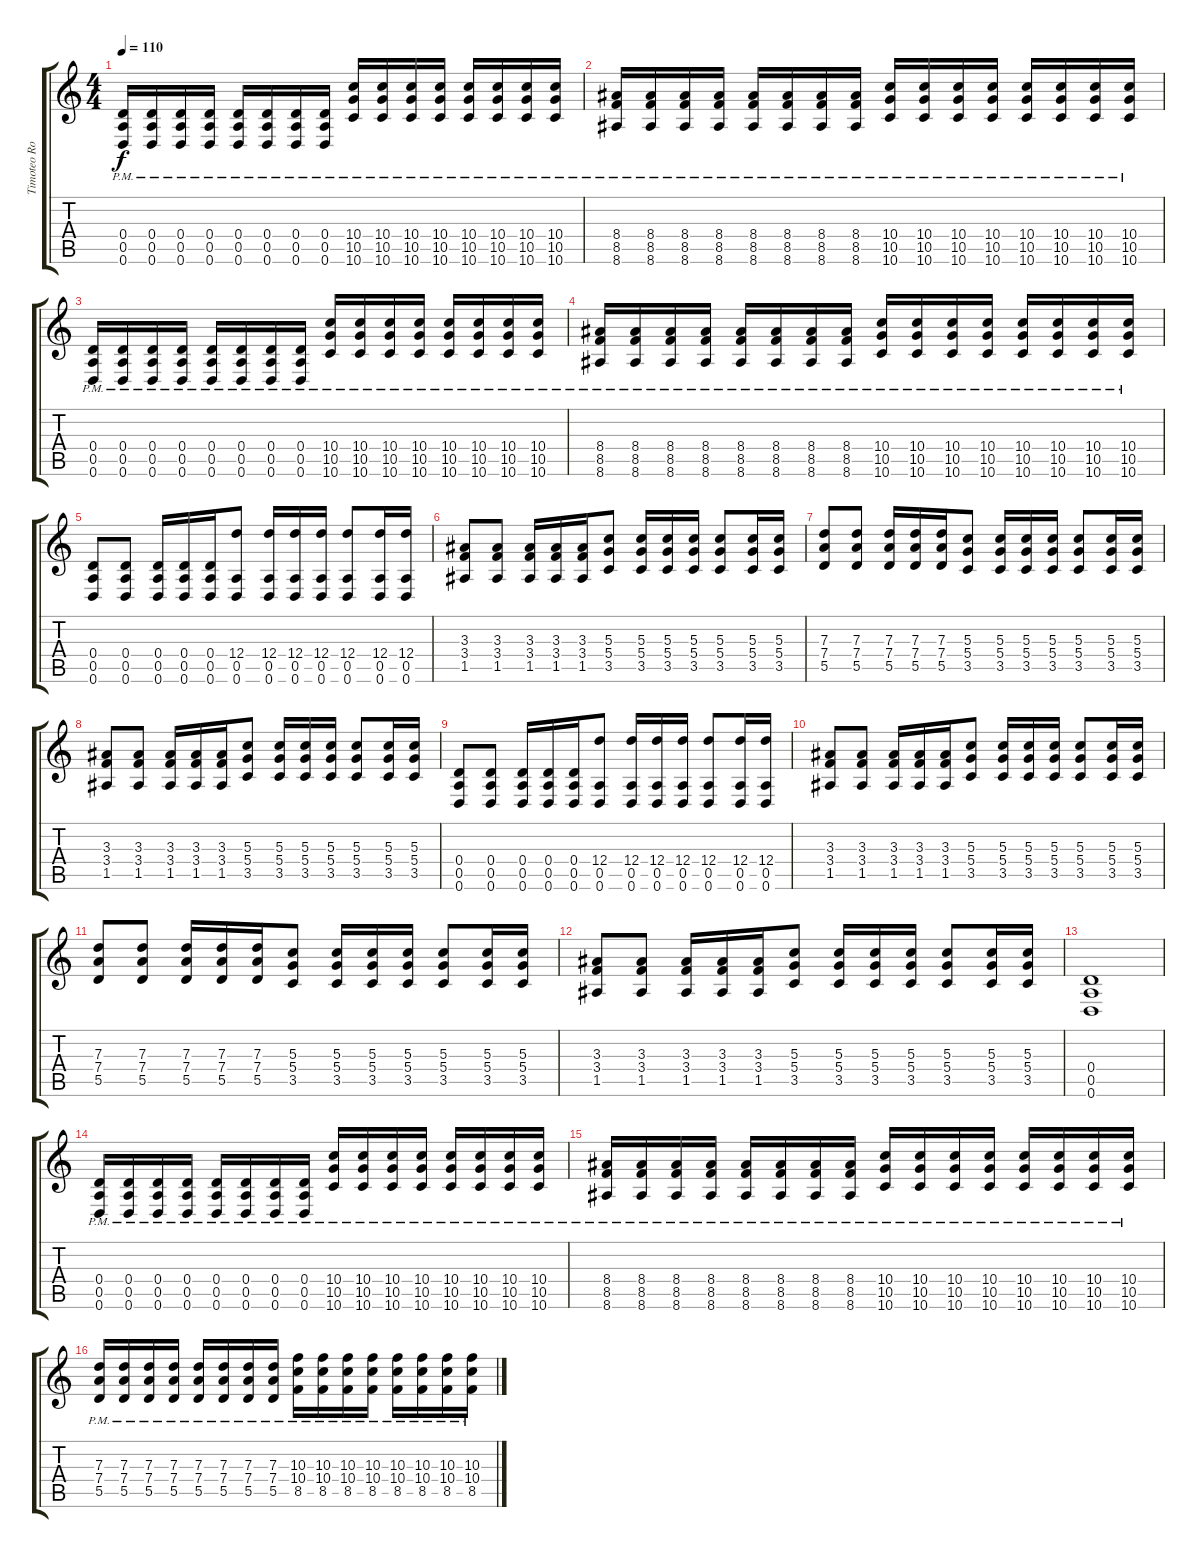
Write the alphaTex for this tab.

\track ("Timoteo Rosales-Guitar" "Timoteo Ro") {instrument overdrivenguitar}
\staff {score tabs}
\tuning (E4 B3 G3 D3 A2 D2) {hide}
\ts (4 4)
\tempo 110
\clef g2
\ks c
(0.4{pm} 0.5{pm} 0.6{pm}).16{dy f instrument overdrivenguitar} (0.4{pm} 0.5{pm} 0.6{pm}).16 (0.4{pm} 0.5{pm} 0.6{pm}).16 (0.4{pm} 0.5{pm} 0.6{pm}).16 (0.4{pm} 0.5{pm} 0.6{pm}).16 (0.4{pm} 0.5{pm} 0.6{pm}).16 (0.4{pm} 0.5{pm} 0.6{pm}).16 (0.4{pm} 0.5{pm} 0.6{pm}).16 (10.4{pm} 10.5{pm} 10.6{pm}).16 (10.4{pm} 10.5{pm} 10.6{pm}).16 (10.4{pm} 10.5{pm} 10.6{pm}).16 (10.4{pm} 10.5{pm} 10.6{pm}).16 (10.4{pm} 10.5{pm} 10.6{pm}).16 (10.4{pm} 10.5{pm} 10.6{pm}).16 (10.4{pm} 10.5{pm} 10.6{pm}).16 (10.4{pm} 10.5{pm} 10.6{pm}).16 |
(8.4{pm} 8.5{pm} 8.6{pm}).16 (8.4{pm} 8.5{pm} 8.6{pm}).16 (8.4{pm} 8.5{pm} 8.6{pm}).16 (8.4{pm} 8.5{pm} 8.6{pm}).16 (8.4{pm} 8.5{pm} 8.6{pm}).16 (8.4{pm} 8.5{pm} 8.6{pm}).16 (8.4{pm} 8.5{pm} 8.6{pm}).16 (8.4{pm} 8.5{pm} 8.6{pm}).16 (10.4{pm} 10.5{pm} 10.6{pm}).16 (10.4{pm} 10.5{pm} 10.6{pm}).16 (10.4{pm} 10.5{pm} 10.6{pm}).16 (10.4{pm} 10.5{pm} 10.6{pm}).16 (10.4{pm} 10.5{pm} 10.6{pm}).16 (10.4{pm} 10.5{pm} 10.6{pm}).16 (10.4{pm} 10.5{pm} 10.6{pm}).16 (10.4{pm} 10.5{pm} 10.6{pm}).16 |
(0.4{pm} 0.5{pm} 0.6{pm}).16 (0.4{pm} 0.5{pm} 0.6{pm}).16 (0.4{pm} 0.5{pm} 0.6{pm}).16 (0.4{pm} 0.5{pm} 0.6{pm}).16 (0.4{pm} 0.5{pm} 0.6{pm}).16 (0.4{pm} 0.5{pm} 0.6{pm}).16 (0.4{pm} 0.5{pm} 0.6{pm}).16 (0.4{pm} 0.5{pm} 0.6{pm}).16 (10.4{pm} 10.5{pm} 10.6{pm}).16 (10.4{pm} 10.5{pm} 10.6{pm}).16 (10.4{pm} 10.5{pm} 10.6{pm}).16 (10.4{pm} 10.5{pm} 10.6{pm}).16 (10.4{pm} 10.5{pm} 10.6{pm}).16 (10.4{pm} 10.5{pm} 10.6{pm}).16 (10.4{pm} 10.5{pm} 10.6{pm}).16 (10.4{pm} 10.5{pm} 10.6{pm}).16 |
(8.4{pm} 8.5{pm} 8.6{pm}).16 (8.4{pm} 8.5{pm} 8.6{pm}).16 (8.4{pm} 8.5{pm} 8.6{pm}).16 (8.4{pm} 8.5{pm} 8.6{pm}).16 (8.4{pm} 8.5{pm} 8.6{pm}).16 (8.4{pm} 8.5{pm} 8.6{pm}).16 (8.4{pm} 8.5{pm} 8.6{pm}).16 (8.4{pm} 8.5{pm} 8.6{pm}).16 (10.4{pm} 10.5{pm} 10.6{pm}).16 (10.4{pm} 10.5{pm} 10.6{pm}).16 (10.4{pm} 10.5{pm} 10.6{pm}).16 (10.4{pm} 10.5{pm} 10.6{pm}).16 (10.4{pm} 10.5{pm} 10.6{pm}).16 (10.4{pm} 10.5{pm} 10.6{pm}).16 (10.4{pm} 10.5{pm} 10.6{pm}).16 (10.4{pm} 10.5{pm} 10.6{pm}).16 |
(0.4 0.5 0.6).8 (0.4 0.5 0.6).8 (0.4 0.5 0.6).16 (0.4 0.5 0.6).16 (0.4 0.5 0.6).16 (12.4 0.5 0.6).8 (12.4 0.5 0.6).16 (12.4 0.5 0.6).16 (12.4 0.5 0.6).16 (12.4 0.5 0.6).8 (12.4 0.5 0.6).16 (12.4 0.5 0.6).16 |
(3.3 3.4 1.5).8 (3.3 3.4 1.5).8 (3.3 3.4 1.5).16 (3.3 3.4 1.5).16 (3.3 3.4 1.5).16 (5.3 5.4 3.5).8 (5.3 5.4 3.5).16 (5.3 5.4 3.5).16 (5.3 5.4 3.5).16 (5.3 5.4 3.5).8 (5.3 5.4 3.5).16 (5.3 5.4 3.5).16 |
(7.3 7.4 5.5).8 (7.3 7.4 5.5).8 (7.3 7.4 5.5).16 (7.3 7.4 5.5).16 (7.3 7.4 5.5).16 (5.3 5.4 3.5).8 (5.3 5.4 3.5).16 (5.3 5.4 3.5).16 (5.3 5.4 3.5).16 (5.3 5.4 3.5).8 (5.3 5.4 3.5).16 (5.3 5.4 3.5).16 |
(3.3 3.4 1.5).8 (3.3 3.4 1.5).8 (3.3 3.4 1.5).16 (3.3 3.4 1.5).16 (3.3 3.4 1.5).16 (5.3 5.4 3.5).8 (5.3 5.4 3.5).16 (5.3 5.4 3.5).16 (5.3 5.4 3.5).16 (5.3 5.4 3.5).8 (5.3 5.4 3.5).16 (5.3 5.4 3.5).16 |
(0.4 0.5 0.6).8 (0.4 0.5 0.6).8 (0.4 0.5 0.6).16 (0.4 0.5 0.6).16 (0.4 0.5 0.6).16 (12.4 0.5 0.6).8 (12.4 0.5 0.6).16 (12.4 0.5 0.6).16 (12.4 0.5 0.6).16 (12.4 0.5 0.6).8 (12.4 0.5 0.6).16 (12.4 0.5 0.6).16 |
(3.3 3.4 1.5).8 (3.3 3.4 1.5).8 (3.3 3.4 1.5).16 (3.3 3.4 1.5).16 (3.3 3.4 1.5).16 (5.3 5.4 3.5).8 (5.3 5.4 3.5).16 (5.3 5.4 3.5).16 (5.3 5.4 3.5).16 (5.3 5.4 3.5).8 (5.3 5.4 3.5).16 (5.3 5.4 3.5).16 |
(7.3 7.4 5.5).8 (7.3 7.4 5.5).8 (7.3 7.4 5.5).16 (7.3 7.4 5.5).16 (7.3 7.4 5.5).16 (5.3 5.4 3.5).8 (5.3 5.4 3.5).16 (5.3 5.4 3.5).16 (5.3 5.4 3.5).16 (5.3 5.4 3.5).8 (5.3 5.4 3.5).16 (5.3 5.4 3.5).16 |
(3.3 3.4 1.5).8 (3.3 3.4 1.5).8 (3.3 3.4 1.5).16 (3.3 3.4 1.5).16 (3.3 3.4 1.5).16 (5.3 5.4 3.5).8 (5.3 5.4 3.5).16 (5.3 5.4 3.5).16 (5.3 5.4 3.5).16 (5.3 5.4 3.5).8 (5.3 5.4 3.5).16 (5.3 5.4 3.5).16 |
(0.4 0.5 0.6).1 |
(0.4{pm} 0.5{pm} 0.6{pm}).16{instrument overdrivenguitar} (0.4{pm} 0.5{pm} 0.6{pm}).16 (0.4{pm} 0.5{pm} 0.6{pm}).16 (0.4{pm} 0.5{pm} 0.6{pm}).16 (0.4{pm} 0.5{pm} 0.6{pm}).16 (0.4{pm} 0.5{pm} 0.6{pm}).16 (0.4{pm} 0.5{pm} 0.6{pm}).16 (0.4{pm} 0.5{pm} 0.6{pm}).16 (10.4{pm} 10.5{pm} 10.6{pm}).16 (10.4{pm} 10.5{pm} 10.6{pm}).16 (10.4{pm} 10.5{pm} 10.6{pm}).16 (10.4{pm} 10.5{pm} 10.6{pm}).16 (10.4{pm} 10.5{pm} 10.6{pm}).16 (10.4{pm} 10.5{pm} 10.6{pm}).16 (10.4{pm} 10.5{pm} 10.6{pm}).16 (10.4{pm} 10.5{pm} 10.6{pm}).16 |
(8.4{pm} 8.5{pm} 8.6{pm}).16 (8.4{pm} 8.5{pm} 8.6{pm}).16 (8.4{pm} 8.5{pm} 8.6{pm}).16 (8.4{pm} 8.5{pm} 8.6{pm}).16 (8.4{pm} 8.5{pm} 8.6{pm}).16 (8.4{pm} 8.5{pm} 8.6{pm}).16 (8.4{pm} 8.5{pm} 8.6{pm}).16 (8.4{pm} 8.5{pm} 8.6{pm}).16 (10.4{pm} 10.5{pm} 10.6{pm}).16 (10.4{pm} 10.5{pm} 10.6{pm}).16 (10.4{pm} 10.5{pm} 10.6{pm}).16 (10.4{pm} 10.5{pm} 10.6{pm}).16 (10.4{pm} 10.5{pm} 10.6{pm}).16 (10.4{pm} 10.5{pm} 10.6{pm}).16 (10.4{pm} 10.5{pm} 10.6{pm}).16 (10.4{pm} 10.5{pm} 10.6{pm}).16 |
(7.3{pm} 7.4{pm} 5.5{pm}).16 (7.3{pm} 7.4{pm} 5.5{pm}).16 (7.3{pm} 7.4{pm} 5.5{pm}).16 (7.3{pm} 7.4{pm} 5.5{pm}).16 (7.3{pm} 7.4{pm} 5.5{pm}).16 (7.3{pm} 7.4{pm} 5.5{pm}).16 (7.3{pm} 7.4{pm} 5.5{pm}).16 (7.3{pm} 7.4{pm} 5.5{pm}).16 (10.3{pm} 10.4{pm} 8.5{pm}).16 (10.3{pm} 10.4{pm} 8.5{pm}).16 (10.3{pm} 10.4{pm} 8.5{pm}).16 (10.3{pm} 10.4{pm} 8.5{pm}).16 (10.3{pm} 10.4{pm} 8.5{pm}).16 (10.3{pm} 10.4{pm} 8.5{pm}).16 (10.3{pm} 10.4{pm} 8.5{pm}).16 (10.3{pm} 10.4{pm} 8.5{pm}).16
